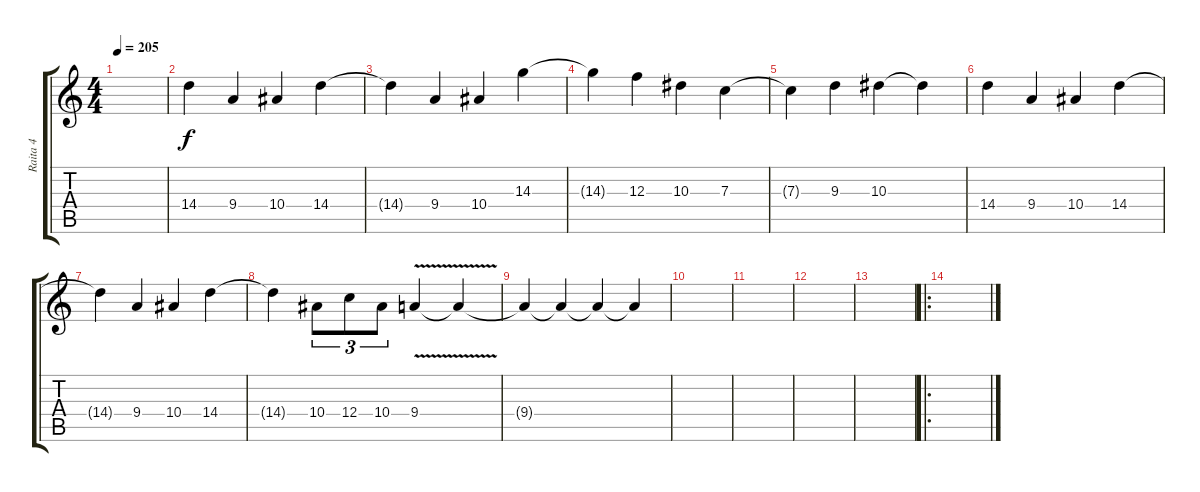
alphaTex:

\track ("Raita 4" "Raita 4") {instrument distortionguitar}
\staff {score tabs}
\tuning (D4 A3 F3 C3 G2 C2) {hide}
\ts (4 4)
\tempo 205
\clef g2
\ks c
|
14.4.4 9.4.4 10.4.4 14.4.4 |
14.4{t}.4 9.4.4 10.4.4 14.3.4 |
14.3{t}.4 12.3.4 10.3.4 7.3.4 |
7.3{t}.4 9.3.4 10.3.4 10.3{t}.4 |
14.4.4 9.4.4 10.4.4 14.4.4 |
14.4{t}.4 9.4.4 10.4.4 14.4.4 |
14.4{t}.4 10.4.8{tu (3 2)} 12.4.8{tu (3 2)} 10.4.8{tu (3 2)} 9.4{v}.4 9.4{t}.4 |
9.4{t}.4 9.4{t}.4 9.4{t}.4 9.4{t}.4 |
|
|
|
|
\ro
